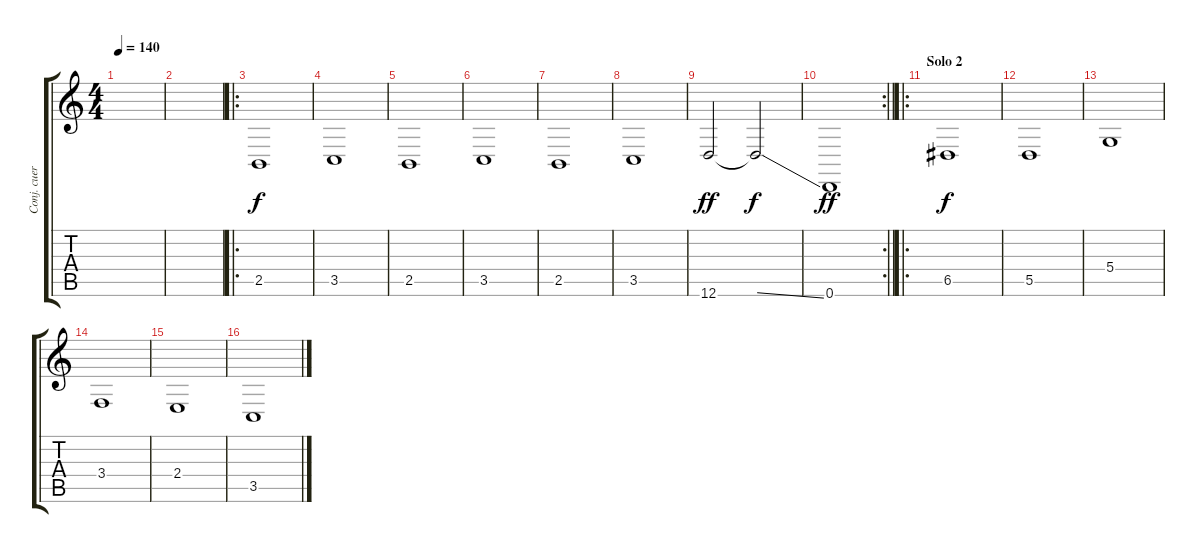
\track ("Conj. cuerdas" "Conj. cuer") {instrument stringensemble2}
\staff {score tabs}
\tuning (E4 B3 G3 D3 A2 D2) {hide}
\ts (4 4)
\tempo 140
\clef g2
\ks c
|
|
\ro
2.5.1 |
3.5.1 |
2.5.1 |
3.5.1 |
2.5.1 |
3.5.1 |
12.6.2{dy ff} 12.6{ss t}.2{dy f} |
\rc 2
\barLineRight lightlight
0.6.1{dy ff} |
\ro
\section ("" "Solo 2")
6.5.1{dy f instrument stringensemble1} |
5.5.1 |
5.4.1 |
3.4.1 |
2.4.1 |
3.5.1
